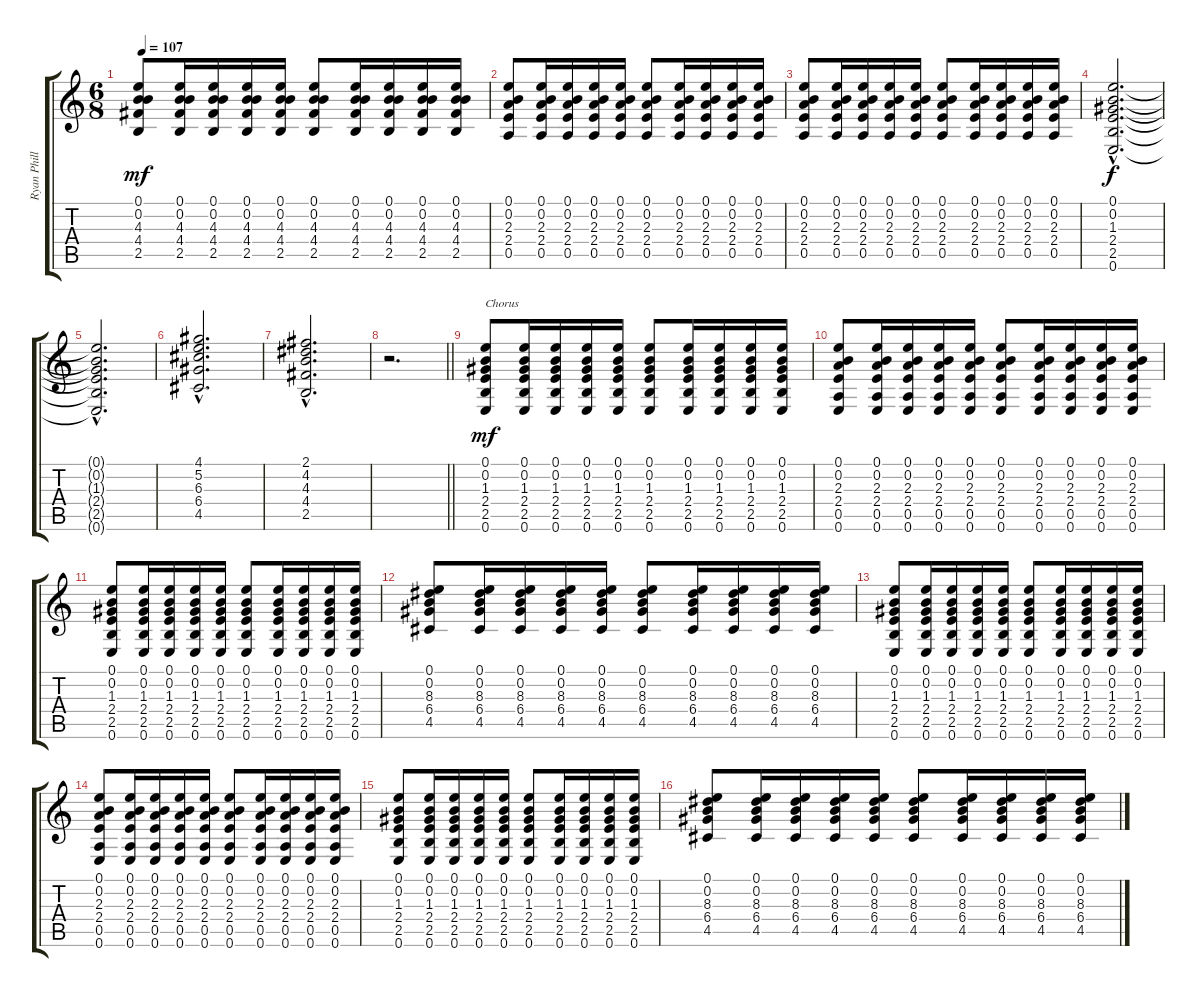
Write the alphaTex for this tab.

\track ("Ryan Phillips | Lead" "Ryan Phill") {instrument acousticguitarsteel}
\staff {score tabs}
\tuning (E4 B3 G3 D3 A2 E2) {hide}
\ts (6 8)
\tempo 107
\clef g2
\ks c
(0.1 0.2 4.3 4.4 2.5).8{dy mf} (0.1 0.2 4.3 4.4 2.5).16 (0.1 0.2 4.3 4.4 2.5).16 (0.1 0.2 4.3 4.4 2.5).16 (0.1 0.2 4.3 4.4 2.5).16 (0.1 0.2 4.3 4.4 2.5).8 (0.1 0.2 4.3 4.4 2.5).16 (0.1 0.2 4.3 4.4 2.5).16 (0.1 0.2 4.3 4.4 2.5).16 (0.1 0.2 4.3 4.4 2.5).16 |
(0.1 0.2 2.3 2.4 0.5).8 (0.1 0.2 2.3 2.4 0.5).16 (0.1 0.2 2.3 2.4 0.5).16 (0.1 0.2 2.3 2.4 0.5).16 (0.1 0.2 2.3 2.4 0.5).16 (0.1 0.2 2.3 2.4 0.5).8 (0.1 0.2 2.3 2.4 0.5).16 (0.1 0.2 2.3 2.4 0.5).16 (0.1 0.2 2.3 2.4 0.5).16 (0.1 0.2 2.3 2.4 0.5).16 |
(0.1 0.2 2.3 2.4 0.5).8 (0.1 0.2 2.3 2.4 0.5).16 (0.1 0.2 2.3 2.4 0.5).16 (0.1 0.2 2.3 2.4 0.5).16 (0.1 0.2 2.3 2.4 0.5).16 (0.1 0.2 2.3 2.4 0.5).8 (0.1 0.2 2.3 2.4 0.5).16 (0.1 0.2 2.3 2.4 0.5).16 (0.1 0.2 2.3 2.4 0.5).16 (0.1 0.2 2.3 2.4 0.5).16 |
(0.1{hac} 0.2{hac} 1.3{hac} 2.4{hac} 2.5{hac} 0.6{hac}).2{d dy f} |
(0.1{hac t} 0.2{hac t} 1.3{hac t} 2.4{hac t} 2.5{hac t} 0.6{hac t}).2{d} |
(4.1{hac} 5.2{hac} 6.3{hac} 6.4{hac} 4.5{hac}).2{d} |
(2.1{hac} 4.2{hac} 4.3{hac} 4.4{hac} 2.5{hac}).2{d} |
\barLineRight lightlight
r.2{d} |
(0.1 0.2 1.3 2.4 2.5 0.6).8{txt "Chorus" dy mf} (0.1 0.2 1.3 2.4 2.5 0.6).16 (0.1 0.2 1.3 2.4 2.5 0.6).16 (0.1 0.2 1.3 2.4 2.5 0.6).16 (0.1 0.2 1.3 2.4 2.5 0.6).16 (0.1 0.2 1.3 2.4 2.5 0.6).8 (0.1 0.2 1.3 2.4 2.5 0.6).16 (0.1 0.2 1.3 2.4 2.5 0.6).16 (0.1 0.2 1.3 2.4 2.5 0.6).16 (0.1 0.2 1.3 2.4 2.5 0.6).16 |
(0.1 0.2 2.3 2.4 0.5 0.6).8 (0.1 0.2 2.3 2.4 0.5 0.6).16 (0.1 0.2 2.3 2.4 0.5 0.6).16 (0.1 0.2 2.3 2.4 0.5 0.6).16 (0.1 0.2 2.3 2.4 0.5 0.6).16 (0.1 0.2 2.3 2.4 0.5 0.6).8 (0.1 0.2 2.3 2.4 0.5 0.6).16 (0.1 0.2 2.3 2.4 0.5 0.6).16 (0.1 0.2 2.3 2.4 0.5 0.6).16 (0.1 0.2 2.3 2.4 0.5 0.6).16 |
(0.1 0.2 1.3 2.4 2.5 0.6).8 (0.1 0.2 1.3 2.4 2.5 0.6).16 (0.1 0.2 1.3 2.4 2.5 0.6).16 (0.1 0.2 1.3 2.4 2.5 0.6).16 (0.1 0.2 1.3 2.4 2.5 0.6).16 (0.1 0.2 1.3 2.4 2.5 0.6).8 (0.1 0.2 1.3 2.4 2.5 0.6).16 (0.1 0.2 1.3 2.4 2.5 0.6).16 (0.1 0.2 1.3 2.4 2.5 0.6).16 (0.1 0.2 1.3 2.4 2.5 0.6).16 |
(0.1 0.2 8.3 6.4 4.5).8 (0.1 0.2 8.3 6.4 4.5).16 (0.1 0.2 8.3 6.4 4.5).16 (0.1 0.2 8.3 6.4 4.5).16 (0.1 0.2 8.3 6.4 4.5).16 (0.1 0.2 8.3 6.4 4.5).8 (0.1 0.2 8.3 6.4 4.5).16 (0.1 0.2 8.3 6.4 4.5).16 (0.1 0.2 8.3 6.4 4.5).16 (0.1 0.2 8.3 6.4 4.5).16 |
(0.1 0.2 1.3 2.4 2.5 0.6).8 (0.1 0.2 1.3 2.4 2.5 0.6).16 (0.1 0.2 1.3 2.4 2.5 0.6).16 (0.1 0.2 1.3 2.4 2.5 0.6).16 (0.1 0.2 1.3 2.4 2.5 0.6).16 (0.1 0.2 1.3 2.4 2.5 0.6).8 (0.1 0.2 1.3 2.4 2.5 0.6).16 (0.1 0.2 1.3 2.4 2.5 0.6).16 (0.1 0.2 1.3 2.4 2.5 0.6).16 (0.1 0.2 1.3 2.4 2.5 0.6).16 |
(0.1 0.2 2.3 2.4 0.5 0.6).8 (0.1 0.2 2.3 2.4 0.5 0.6).16 (0.1 0.2 2.3 2.4 0.5 0.6).16 (0.1 0.2 2.3 2.4 0.5 0.6).16 (0.1 0.2 2.3 2.4 0.5 0.6).16 (0.1 0.2 2.3 2.4 0.5 0.6).8 (0.1 0.2 2.3 2.4 0.5 0.6).16 (0.1 0.2 2.3 2.4 0.5 0.6).16 (0.1 0.2 2.3 2.4 0.5 0.6).16 (0.1 0.2 2.3 2.4 0.5 0.6).16 |
(0.1 0.2 1.3 2.4 2.5 0.6).8 (0.1 0.2 1.3 2.4 2.5 0.6).16 (0.1 0.2 1.3 2.4 2.5 0.6).16 (0.1 0.2 1.3 2.4 2.5 0.6).16 (0.1 0.2 1.3 2.4 2.5 0.6).16 (0.1 0.2 1.3 2.4 2.5 0.6).8 (0.1 0.2 1.3 2.4 2.5 0.6).16 (0.1 0.2 1.3 2.4 2.5 0.6).16 (0.1 0.2 1.3 2.4 2.5 0.6).16 (0.1 0.2 1.3 2.4 2.5 0.6).16 |
(0.1 0.2 8.3 6.4 4.5).8 (0.1 0.2 8.3 6.4 4.5).16 (0.1 0.2 8.3 6.4 4.5).16 (0.1 0.2 8.3 6.4 4.5).16 (0.1 0.2 8.3 6.4 4.5).16 (0.1 0.2 8.3 6.4 4.5).8 (0.1 0.2 8.3 6.4 4.5).16 (0.1 0.2 8.3 6.4 4.5).16 (0.1 0.2 8.3 6.4 4.5).16 (0.1 0.2 8.3 6.4 4.5).16
